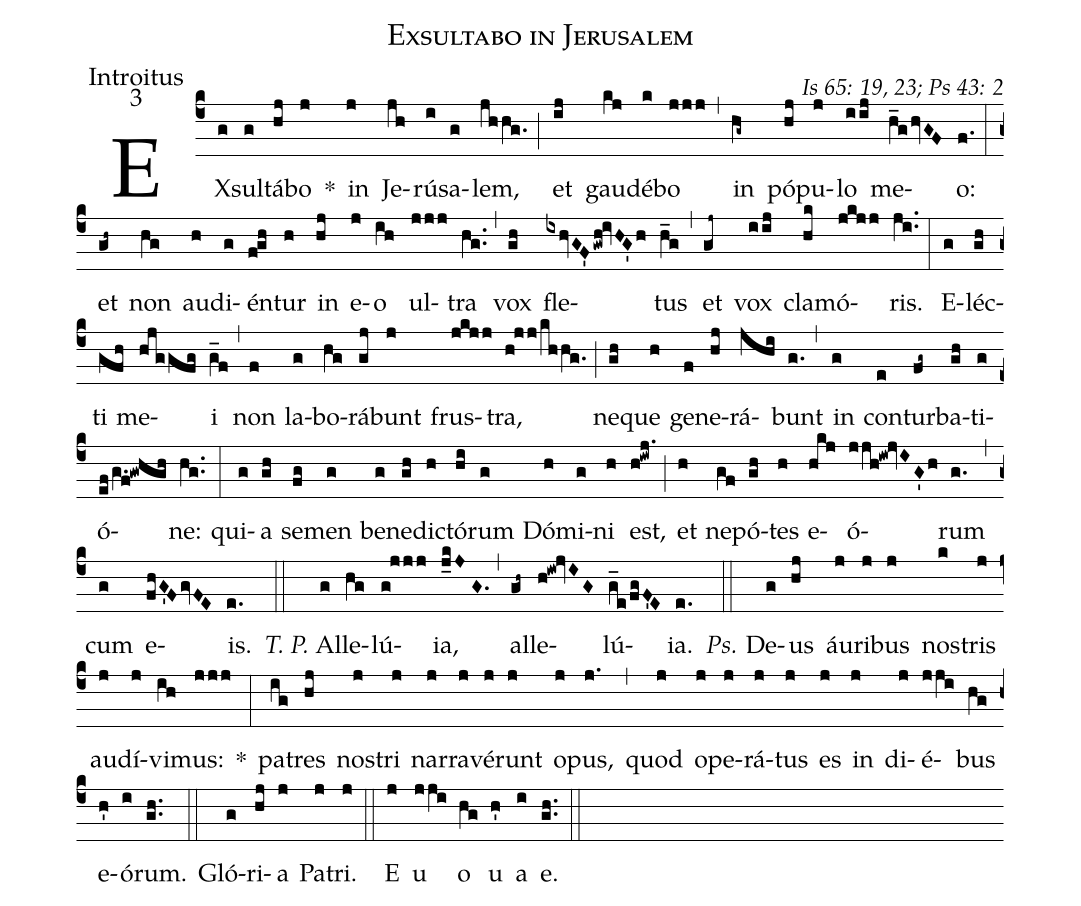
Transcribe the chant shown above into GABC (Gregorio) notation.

name: Exsultabo in Jerusalem;
office-part: Introitus;
mode: 3;
commentary: Is 65: 19, 23; Ps 43: 2;
%%
(c4) EX(g)sul(g)tá(hj)bo(j) *() in(j) Je(jh)rú(i)sa(g)lem,(jhhg.) (;) et(ij) gau(kj)dé(k)bo(jjj) (,) in(hg~) pó(hj)pu(j)lo(iij) me(h_ghvGF)o:(f.) (:)
et(gh~) non(hg) au(h)di(g)én(fgh)tur(h) in(hj) e(j)o(ih) ul(jjj)tra(hg..) (,) vox(gh) fle(ixhvGF'gwh!ivHG'h)tus(h_g) (,) et(gj~) vox(iij) cla(hk)mó(jkjj)ris.(ji..) (:)
E(g)léc(gh)ti(gfh) me(hjggfg)i(g_f) (,) non(f) la(g)bo(hg)rá(gj)bunt(j) frus(jkjj)tra,(h!jj/khhg.) (;) ne(gh)que(h) ge(f)ne(hj)rá(jhi)bunt(g.) (,) in(g) con(e)tur(fg~)ba(gh)ti(g)ó(ef/g.f!gwhgh)ne:(hg..) (:)
qui(g)a(gh) se(fg)men(g) be(g)ne(gh)dic(h)tó(hi)rum(g) Dó(h)mi(g)ni(h) est,(h!iwj.) (;) et(h) ne(gf)pó(gh)tes(h) e(hkj)ó(jjh!iw!jvIG'h)rum(g.) (,) cum(g) e(fhG'FgvFE)is.(e.) (::)
<i>T. P.</i> Al(g)le(hg)lú(g!jjj)ia,(j_kJ//G.) (,) al(gh~)le(h!iw!jvIG)lú(g_e/fgF'E)ia.(e.) (::)
<i>Ps.</i> De(g)us(hj) áu(j)ri(j)bus(j) nos(k)tris(j) au(j)dí(j)vi(ih)mus:(jjj) *(:)
pa(ig)tres(hj) nos(j)tri(j) nar(j)ra(j)vé(j)runt(j) o(j)pus,(j.) (,) quod(j) o(j)pe(j)rá(j)tus(j) es(j) in(j) di(j)é(jji)bus(hg) e(h')ó(i)rum.(gh..) (::)
Gló(g)ri(hj)a(j) Pa(j)tri.(j) (::)
<eu>E(j) u(jji) o(hg) u(h') a(i) e.</eu>(gh..) (::)
